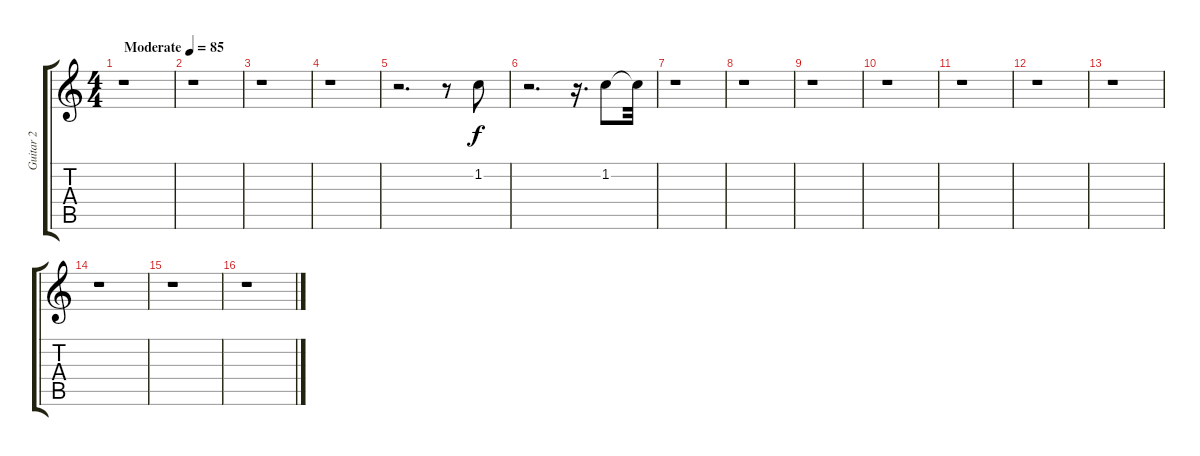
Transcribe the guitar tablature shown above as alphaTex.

\track ("Guitar 2" "Guitar 2") {instrument distortionguitar}
\staff {score tabs}
\tuning (E4 B3 G3 D3 A2 E2) {hide}
\ts (4 4)
\tempo (85 "Moderate")
\clef g2
\ks c
r.1{dy f instrument distortionguitar} |
r.1 |
r.1 |
r.1 |
r.2{d} r.8 1.2.8 |
r.2{d} r.16{d} 1.2.8 1.2{t}.32 |
r.1 |
r.1 |
r.1 |
r.1 |
r.1 |
r.1 |
r.1 |
r.1 |
r.1 |
r.1
